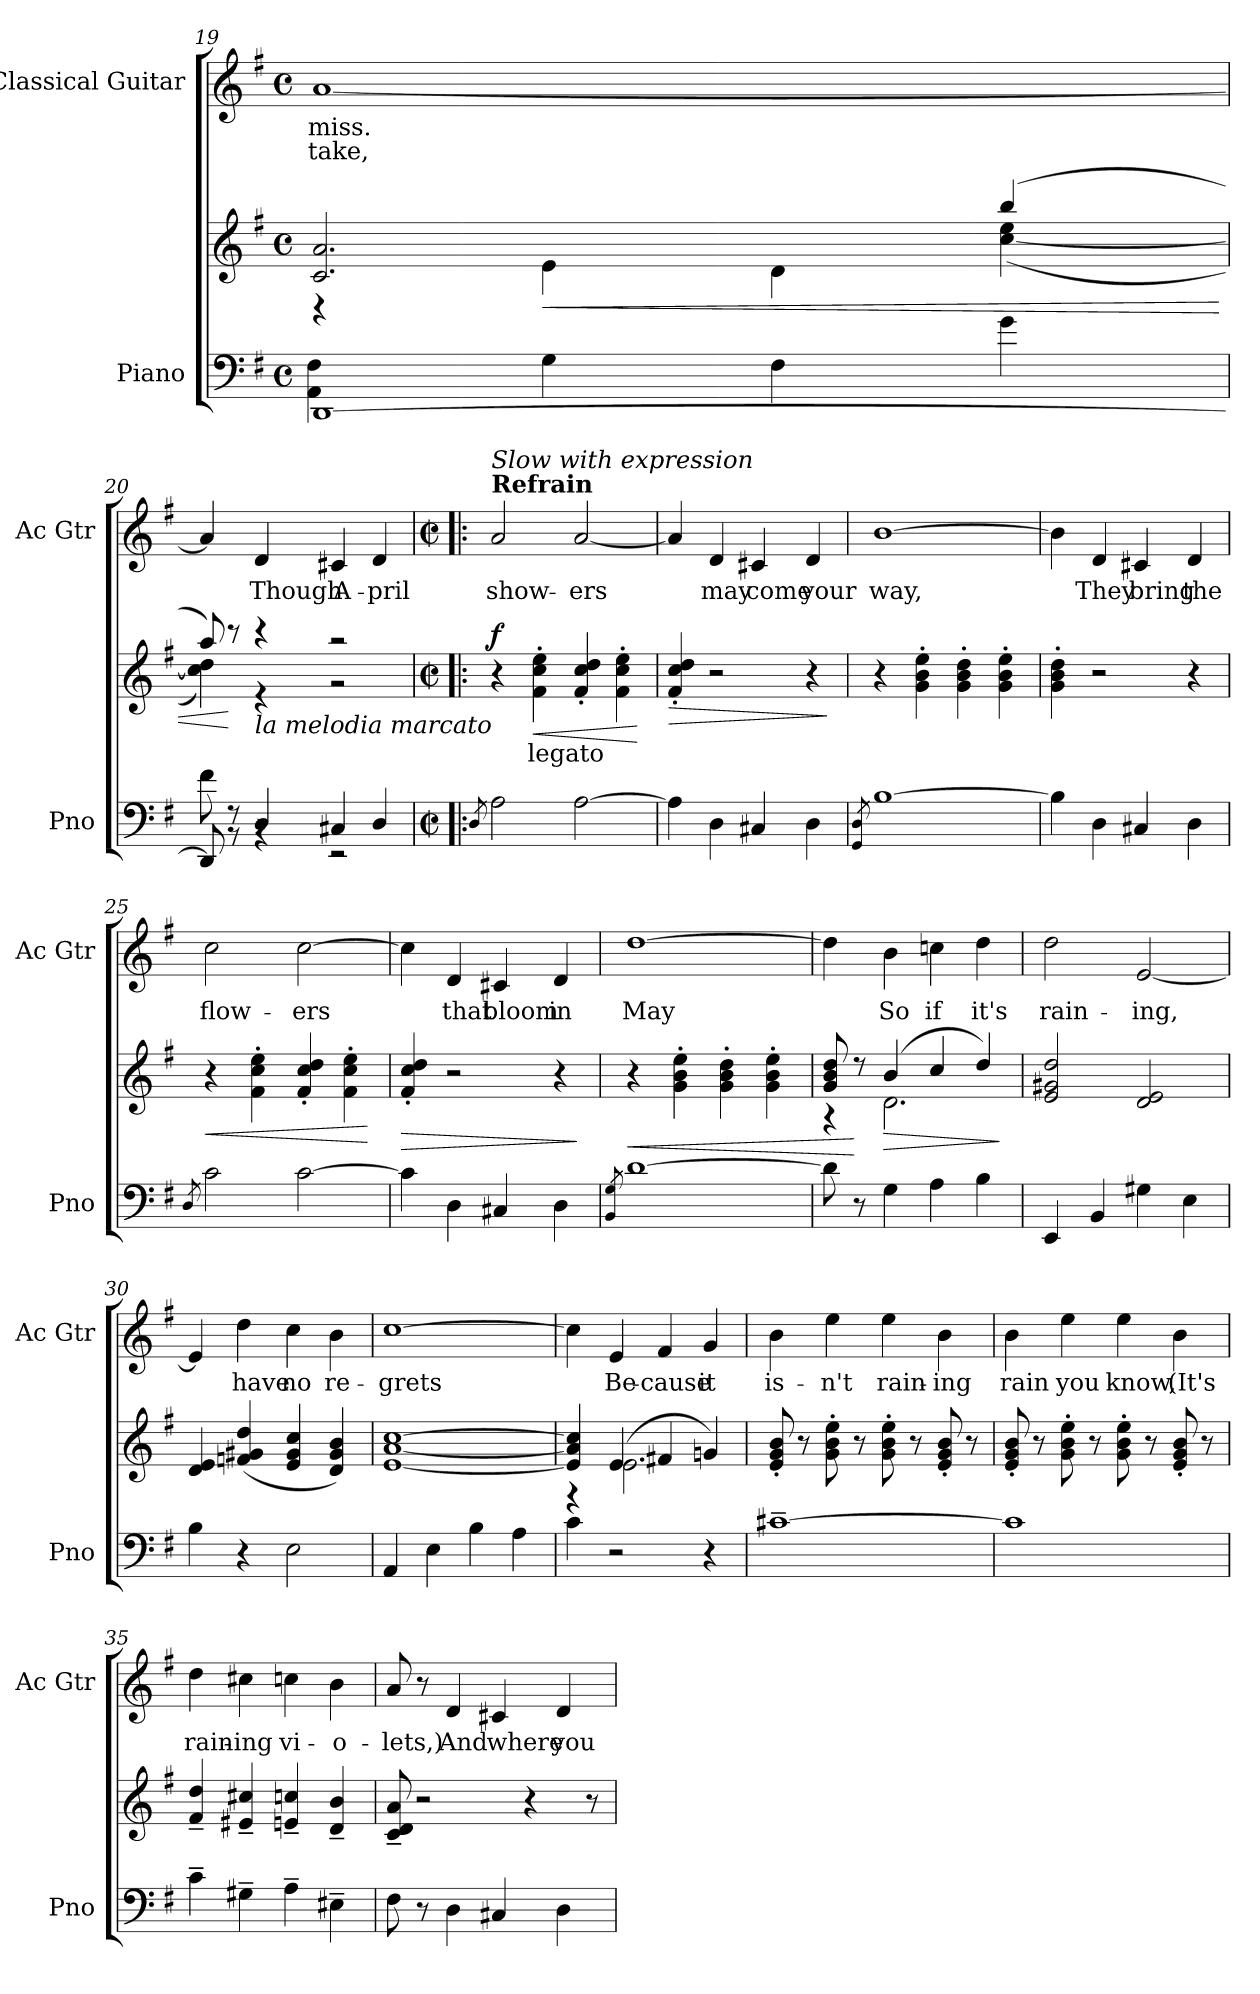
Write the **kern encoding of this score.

**kern	**kern	**text	**dynam	**kern	**text	**text
*part2	*part2	*part2	*part2	*part1	*part1	*part1
*staff3	*staff2	*staff2	*staff2/3	*staff1	*staff1	*staff1
*I"Piano	*	*	*	*I"Classical Guitar	*	*
*I'Pno	*	*	*	*I'Ac Gtr	*	*
*clefF4	*clefG2	*	*	*clefG2	*	*
*k[f#]	*k[f#]	*	*	*k[f#]	*	*
*M4/4	*M4/4	*	*	*M4/4	*	*
*met(c)	*met(c)	*	*	*met(c)	*	*
=19	=19	=19	=19	=19	=19	=19
*^	*^	*	*	*	*	*
!	!	!	!	!	!	!	!LO:LY:b	!LO:LY:b
[1DD	4AA\ 4F#\	2.c/ 2.a/	4r	.	.	[1a	miss.	take,
!	!	!	!	!	!LO:HP:b	!	!	!
.	4G\	.	4e\	.	<	.	.	.
.	4F#\	.	4d\	.	.	.	.	.
.	4g\	(>4bb/	(<[4cc\ 4ee\	.	.	.	.	.
=20	=20	=20	=20	=20	=20	=20	=20	=20
8DD/]	8f#\	8aa/)	4cc\] 4dd\)	.	.	4a/]	.	.
8r	8r	8r	.	.	[	.	.	.
!	!	!LO:TX:b:i:t=la melodia marcato	!	!	!	!	!	!
!	!	!	!	!	!	!	!LO:LY:b	!
4D/	4rBB	4r	4r	.	.	4d/	Though	.
!	!	!	!	!	!	!	!LO:LY:b	!
4C#X/	2r	2r	2r	.	.	4c#X/	A-	.
!	!	!	!	!	!	!	!LO:LY:b	!
4D/	.	.	.	.	.	4d/	-pril	.
*v	*v	*	*	*	*	*	*	*
*	*v	*v	*	*	*	*	*
!!LO:LB:g=z
=21!|:	=21!|:	=21!|:	=21!|:	=21!|:	=21!|:	=21!|:
*M2/2	*M2/2	*	*	*M2/2	*	*
*met(c|)	*met(c|)	*	*	*met(c|)	*	*
*	*	*	*	*MM120	*	*
8qD/	.	.	.	.	.	.
!	!	!	!	!LO:TX:a:B:t=Refrain	!	!
!	!	!	!	!LO:TX:a:i:t=Slow with expression	!	!
!	!	!	!LO:DY:b	!	!LO:LY:b	!
2A\	4r	.	f	2a/	show-	.
!	!	!LO:LY:b	!LO:HP:b	!	!	!
.	4f#\' 4cc\' 4ee\'	legato	<	.	.	.
!	!	!	!	!	!LO:LY:b	!
[2A\	4f#/' 4cc/' 4dd/'	.	.	[2a/	-ers	.
.	4f#\' 4cc\' 4ee\'	.	.	.	.	.
.	.	.	[	.	.	.
=22	=22	=22	=22	=22	=22	=22
!	!	!	!LO:HP:b	!	!	!
4A\]	4f#/' 4cc/' 4dd/'	.	>	4a/]	.	.
!	!	!	!	!	!LO:LY:b	!
4D\	2r	.	.	4d/	may	.
!	!	!	!	!	!LO:LY:b	!
4C#X/	.	.	.	4c#X/	come	.
!	!	!	!	!	!LO:LY:b	!
4D\	4r	.	.	4d/	your	.
.	.	.	]	.	.	.
=23	=23	=23	=23	=23	=23	=23
8qGG/ 8qD/	.	.	.	.	.	.
!	!	!	!	!	!LO:LY:b	!
[1B	4r	.	.	[1b	way,	.
.	4g\' 4b\' 4ee\'	.	.	.	.	.
.	4g\' 4b\' 4dd\'	.	.	.	.	.
.	4g\' 4b\' 4ee\'	.	.	.	.	.
=24	=24	=24	=24	=24	=24	=24
4B\]	4g\' 4b\' 4dd\'	.	.	4b\]	.	.
!	!	!	!	!	!LO:LY:b	!
4D\	2r	.	.	4d/	They	.
!	!	!	!	!	!LO:LY:b	!
4C#X/	.	.	.	4c#X/	bring	.
!	!	!	!	!	!LO:LY:b	!
4D\	4r	.	.	4d/	the	.
=25	=25	=25	=25	=25	=25	=25
8qD/	.	.	.	.	.	.
!	!	!	!LO:HP:b	!	!LO:LY:b	!
2c\	4r	.	<	2cc\	flow-	.
.	4f#\' 4cc\' 4ee\'	.	.	.	.	.
!	!	!	!	!	!LO:LY:b	!
[2c\	4f#/' 4cc/' 4dd/'	.	.	[2cc\	-ers	.
.	4f#\' 4cc\' 4ee\'	.	.	.	.	.
.	.	.	[	.	.	.
=26	=26	=26	=26	=26	=26	=26
!	!	!	!LO:HP:b	!	!	!
4c\]	4f#/' 4cc/' 4dd/'	.	>	4cc\]	.	.
!	!	!	!	!	!LO:LY:b	!
4D\	2r	.	.	4d/	that	.
!	!	!	!	!	!LO:LY:b	!
4C#X/	.	.	.	4c#X/	bloom	.
!	!	!	!	!	!LO:LY:b	!
4D\	4r	.	.	4d/	in	.
.	.	.	]	.	.	.
!!LO:PB:g=z
=27	=27	=27	=27	=27	=27	=27
8qBB/ 8qG/	.	.	.	.	.	.
!	!	!	!LO:HP:b	!	!LO:LY:b	!
[1d	4r	.	<	[1dd	May	.
.	4g\' 4b\' 4ee\'	.	.	.	.	.
.	4g\' 4b\' 4dd\'	.	.	.	.	.
.	4g\' 4b\' 4ee\'	.	.	.	.	.
=28	=28	=28	=28	=28	=28	=28
*	*^	*	*	*	*	*
8d\]	8g/ 8b/ 8dd/	4r	.	.	4dd\]	.	.
8r	8r	.	.	[	.	.	.
!	!	!	!	!LO:HP:b	!	!LO:LY:b	!
4G\	(>4b/	2.d\	.	>	4b\	So	.
!	!	!	!	!	!	!LO:LY:b	!
4A\	4cc/	.	.	.	4ccn\	if	.
!	!	!	!	!	!	!LO:LY:b	!
4B\	4dd/)	.	.	.	4dd\	it's	.
*	*v	*v	*	*	*	*	*
.	.	.	]	.	.	.
=29	=29	=29	=29	=29	=29	=29
!	!	!	!	!	!LO:LY:b	!
4EE/	2e/ 2g#X/ 2dd/	.	.	2dd\	rain-	.
4BB/	.	.	.	.	.	.
!	!	!	!	!	!LO:LY:b	!
4G#X\	2d/ 2e/	.	.	[2e/	-ing,	.
4E\	.	.	.	.	.	.
=30	=30	=30	=30	=30	=30	=30
4B\	4d/ 4e/	.	.	4e/]	.	.
!	!	!	!	!	!LO:LY:b	!
4r	(<4fn/ 4g#X/ 4dd/	.	.	4dd\	have	.
!	!	!	!	!	!LO:LY:b	!
2E\	4e/ 4g#/ 4cc/	.	.	4cc\	no	.
!	!	!	!	!	!LO:LY:b	!
.	4d/ 4g#/ 4b/)	.	.	4b\	re-	.
=31	=31	=31	=31	=31	=31	=31
!	!	!	!	!	!LO:LY:b	!
4AA/	[1e [1a [1cc	.	.	[1cc	-grets	.
4E\	.	.	.	.	.	.
4B\	.	.	.	.	.	.
4A\	.	.	.	.	.	.
=32	=32	=32	=32	=32	=32	=32
*	*^	*	*	*	*	*
4c\	4e/] 4a/] 4cc/]	4r	.	.	4cc\]	.	.
!	!	!	!	!	!	!LO:LY:b	!
2r	(>4e/	2.e\	.	.	4e/	Be-	.
!	!	!	!	!	!	!LO:LY:b	!
.	4f#X/	.	.	.	4f#/	-cause	.
!	!	!	!	!	!	!LO:LY:b	!
4r	4gn/)	.	.	.	4g/	it	.
*	*v	*v	*	*	*	*	*
!!LO:LB:g=z
=33	=33	=33	=33	=33	=33	=33
!	!	!	!	!	!LO:LY:b	!
[1c#X~	8e/' 8g/' 8b/'	.	.	4b\	is-	.
.	8r	.	.	.	.	.
!	!	!	!	!	!LO:LY:b	!
.	8g\' 8b\' 8ee\'	.	.	4ee\	-n't	.
.	8r	.	.	.	.	.
!	!	!	!	!	!LO:LY:b	!
.	8g\' 8b\' 8ee\'	.	.	4ee\	rain-	.
.	8r	.	.	.	.	.
!	!	!	!	!	!LO:LY:b	!
.	8e/' 8g/' 8b/'	.	.	4b\	-ing	.
.	8r	.	.	.	.	.
=34	=34	=34	=34	=34	=34	=34
!	!	!	!	!	!LO:LY:b	!
1c#]	8e/' 8g/' 8b/'	.	.	4b\	rain	.
.	8r	.	.	.	.	.
!	!	!	!	!	!LO:LY:b	!
.	8g\' 8b\' 8ee\'	.	.	4ee\	you	.
.	8r	.	.	.	.	.
!	!	!	!	!	!LO:LY:b	!
.	8g\' 8b\' 8ee\'	.	.	4ee\	know,	.
.	8r	.	.	.	.	.
!	!	!	!	!	!LO:LY:b	!
.	8e/' 8g/' 8b/'	.	.	4b\	(It's	.
.	8r	.	.	.	.	.
=35	=35	=35	=35	=35	=35	=35
!	!	!	!	!	!LO:LY:b	!
4c~\	4f#/~ 4dd/~	.	.	4dd\	rain-	.
!	!	!	!	!	!LO:LY:b	!
4G#X~\	4e#X/~ 4cc#X/~	.	.	4cc#X\	-ing	.
!	!	!	!	!	!LO:LY:b	!
4A~\	4en/~ 4ccn/~	.	.	4ccn\	vi-	.
!	!	!	!	!	!LO:LY:b	!
4E#X~\	4d/~ 4b/~	.	.	4b\	-o-	.
=36	=36	=36	=36	=36	=36	=36
!	!	!	!	!	!LO:LY:b	!
8F#\	8c/~ 8d/~ 8a/~	.	.	8a/	-lets,)	.
8r	2r	.	.	8r	.	.
!	!	!	!	!	!LO:LY:b	!
4D\	.	.	.	4d/	And	.
!	!	!	!	!	!LO:LY:b	!
4C#X/	.	.	.	4c#X/	where	.
.	4r	.	.	.	.	.
!	!	!	!	!	!LO:LY:b	!
4D\	.	.	.	4d/	you	.
.	8r	.	.	.	.	.
=	=	=	=	=	=	=
*-	*-	*-	*-	*-	*-	*-
